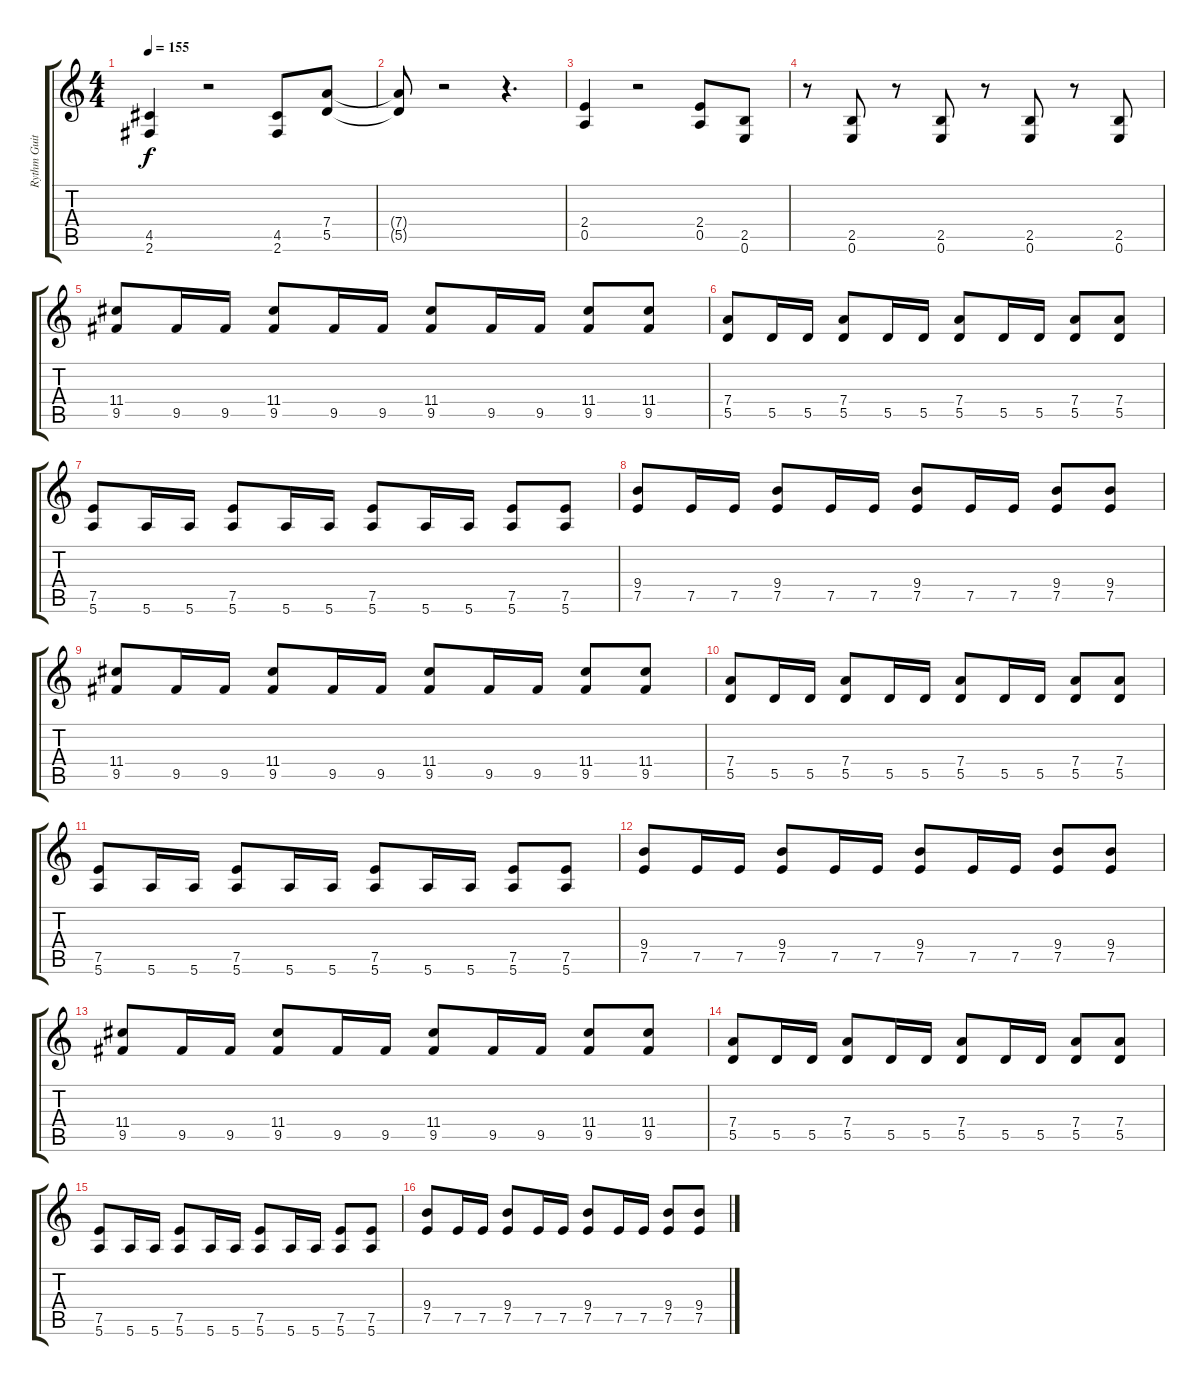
\track ("Rythm Guitar (Bizzy D)" "Rythm Guit") {instrument distortionguitar}
\staff {score tabs}
\tuning (E4 B3 G3 D3 A2 E2) {hide}
\ts (4 4)
\tempo 155
\clef g2
\ks c
(4.5 2.6).4{dy f instrument distortionguitar} r.2 (4.5 2.6).8 (7.4 5.5).8 |
(7.4{t} 5.5{t}).8 r.2 r.4{d} |
(2.4 0.5).4 r.2 (2.4 0.5).8 (2.5 0.6).8 |
r.8 (2.5 0.6).8 r.8 (2.5 0.6).8 r.8 (2.5 0.6).8 r.8 (2.5 0.6).8 |
(11.4 9.5).8 9.5.16 9.5.16 (11.4 9.5).8 9.5.16 9.5.16 (11.4 9.5).8 9.5.16 9.5.16 (11.4 9.5).8 (11.4 9.5).8 |
(7.4 5.5).8 5.5.16 5.5.16 (7.4 5.5).8 5.5.16 5.5.16 (7.4 5.5).8 5.5.16 5.5.16 (7.4 5.5).8 (7.4 5.5).8 |
(7.5 5.6).8 5.6.16 5.6.16 (7.5 5.6).8 5.6.16 5.6.16 (7.5 5.6).8 5.6.16 5.6.16 (7.5 5.6).8 (7.5 5.6).8 |
(9.4 7.5).8 7.5.16 7.5.16 (9.4 7.5).8 7.5.16 7.5.16 (9.4 7.5).8 7.5.16 7.5.16 (9.4 7.5).8 (9.4 7.5).8 |
(11.4 9.5).8 9.5.16 9.5.16 (11.4 9.5).8 9.5.16 9.5.16 (11.4 9.5).8 9.5.16 9.5.16 (11.4 9.5).8 (11.4 9.5).8 |
(7.4 5.5).8 5.5.16 5.5.16 (7.4 5.5).8 5.5.16 5.5.16 (7.4 5.5).8 5.5.16 5.5.16 (7.4 5.5).8 (7.4 5.5).8 |
(7.5 5.6).8 5.6.16 5.6.16 (7.5 5.6).8 5.6.16 5.6.16 (7.5 5.6).8 5.6.16 5.6.16 (7.5 5.6).8 (7.5 5.6).8 |
(9.4 7.5).8 7.5.16 7.5.16 (9.4 7.5).8 7.5.16 7.5.16 (9.4 7.5).8 7.5.16 7.5.16 (9.4 7.5).8 (9.4 7.5).8 |
(11.4 9.5).8 9.5.16 9.5.16 (11.4 9.5).8 9.5.16 9.5.16 (11.4 9.5).8 9.5.16 9.5.16 (11.4 9.5).8 (11.4 9.5).8 |
(7.4 5.5).8 5.5.16 5.5.16 (7.4 5.5).8 5.5.16 5.5.16 (7.4 5.5).8 5.5.16 5.5.16 (7.4 5.5).8 (7.4 5.5).8 |
(7.5 5.6).8 5.6.16 5.6.16 (7.5 5.6).8 5.6.16 5.6.16 (7.5 5.6).8 5.6.16 5.6.16 (7.5 5.6).8 (7.5 5.6).8 |
(9.4 7.5).8 7.5.16 7.5.16 (9.4 7.5).8 7.5.16 7.5.16 (9.4 7.5).8 7.5.16 7.5.16 (9.4 7.5).8 (9.4 7.5).8
